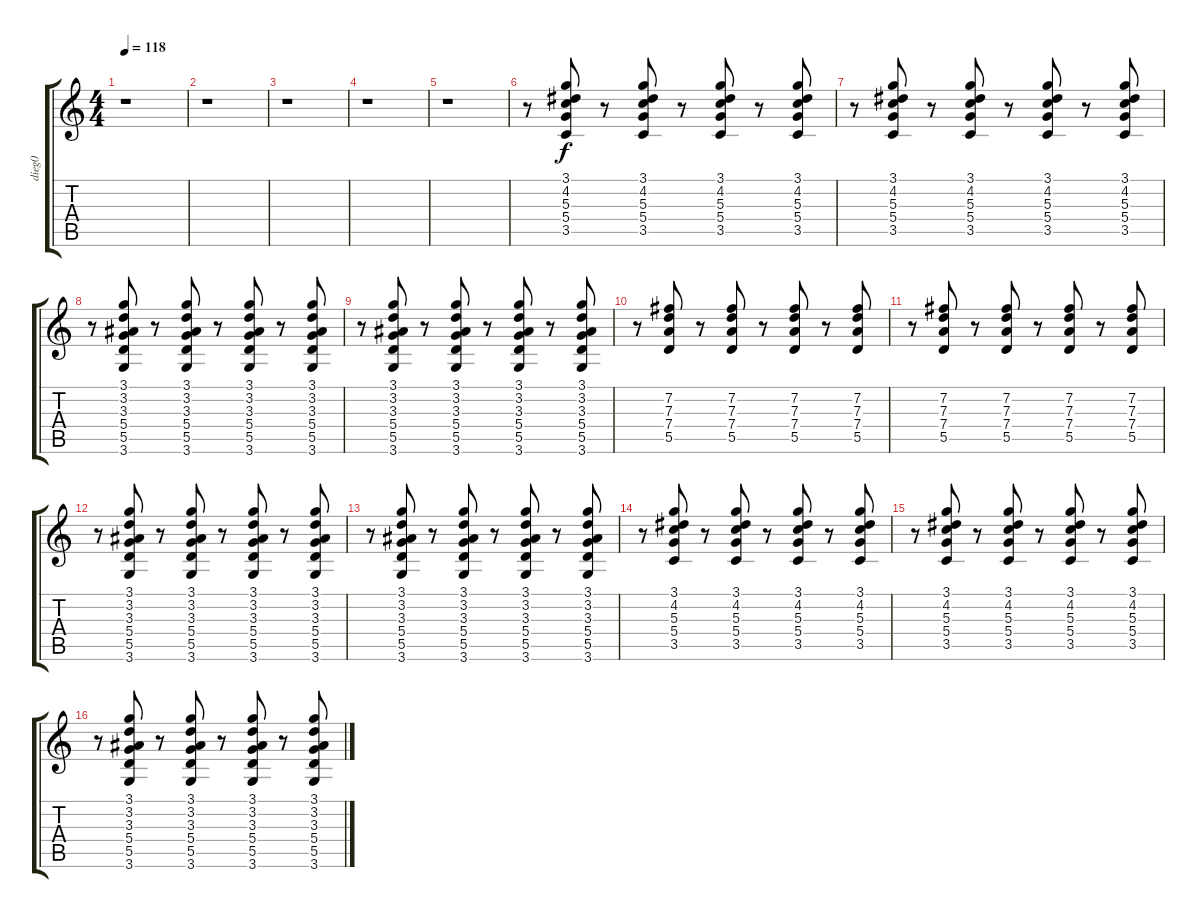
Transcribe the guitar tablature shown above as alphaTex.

\track ("dieg0" "dieg0") {instrument electricguitarclean}
\staff {score tabs}
\tuning (E4 B3 G3 D3 A2 E2) {hide}
\ts (4 4)
\tempo 118
\clef g2
\ks c
r.1{dy f instrument electricguitarclean} |
r.1 |
r.1 |
r.1 |
r.1 |
r.8 (3.1 4.2 5.3 5.4 3.5).8 r.8 (3.1 4.2 5.3 5.4 3.5).8 r.8 (3.1 4.2 5.3 5.4 3.5).8 r.8 (3.1 4.2 5.3 5.4 3.5).8 |
r.8 (3.1 4.2 5.3 5.4 3.5).8 r.8 (3.1 4.2 5.3 5.4 3.5).8 r.8 (3.1 4.2 5.3 5.4 3.5).8 r.8 (3.1 4.2 5.3 5.4 3.5).8 |
r.8 (3.1 3.2 3.3 5.4 5.5 3.6).8 r.8 (3.1 3.2 3.3 5.4 5.5 3.6).8 r.8 (3.1 3.2 3.3 5.4 5.5 3.6).8 r.8 (3.1 3.2 3.3 5.4 5.5 3.6).8 |
r.8 (3.1 3.2 3.3 5.4 5.5 3.6).8 r.8 (3.1 3.2 3.3 5.4 5.5 3.6).8 r.8 (3.1 3.2 3.3 5.4 5.5 3.6).8 r.8 (3.1 3.2 3.3 5.4 5.5 3.6).8 |
r.8 (7.2 7.3 7.4 5.5).8 r.8 (7.2 7.3 7.4 5.5).8 r.8 (7.2 7.3 7.4 5.5).8 r.8 (7.2 7.3 7.4 5.5).8 |
r.8 (7.2 7.3 7.4 5.5).8 r.8 (7.2 7.3 7.4 5.5).8 r.8 (7.2 7.3 7.4 5.5).8 r.8 (7.2 7.3 7.4 5.5).8 |
r.8 (3.1 3.2 3.3 5.4 5.5 3.6).8 r.8 (3.1 3.2 3.3 5.4 5.5 3.6).8 r.8 (3.1 3.2 3.3 5.4 5.5 3.6).8 r.8 (3.1 3.2 3.3 5.4 5.5 3.6).8 |
r.8 (3.1 3.2 3.3 5.4 5.5 3.6).8 r.8 (3.1 3.2 3.3 5.4 5.5 3.6).8 r.8 (3.1 3.2 3.3 5.4 5.5 3.6).8 r.8 (3.1 3.2 3.3 5.4 5.5 3.6).8 |
r.8 (3.1 4.2 5.3 5.4 3.5).8 r.8 (3.1 4.2 5.3 5.4 3.5).8 r.8 (3.1 4.2 5.3 5.4 3.5).8 r.8 (3.1 4.2 5.3 5.4 3.5).8 |
r.8 (3.1 4.2 5.3 5.4 3.5).8 r.8 (3.1 4.2 5.3 5.4 3.5).8 r.8 (3.1 4.2 5.3 5.4 3.5).8 r.8 (3.1 4.2 5.3 5.4 3.5).8 |
r.8 (3.1 3.2 3.3 5.4 5.5 3.6).8 r.8 (3.1 3.2 3.3 5.4 5.5 3.6).8 r.8 (3.1 3.2 3.3 5.4 5.5 3.6).8 r.8 (3.1 3.2 3.3 5.4 5.5 3.6).8
